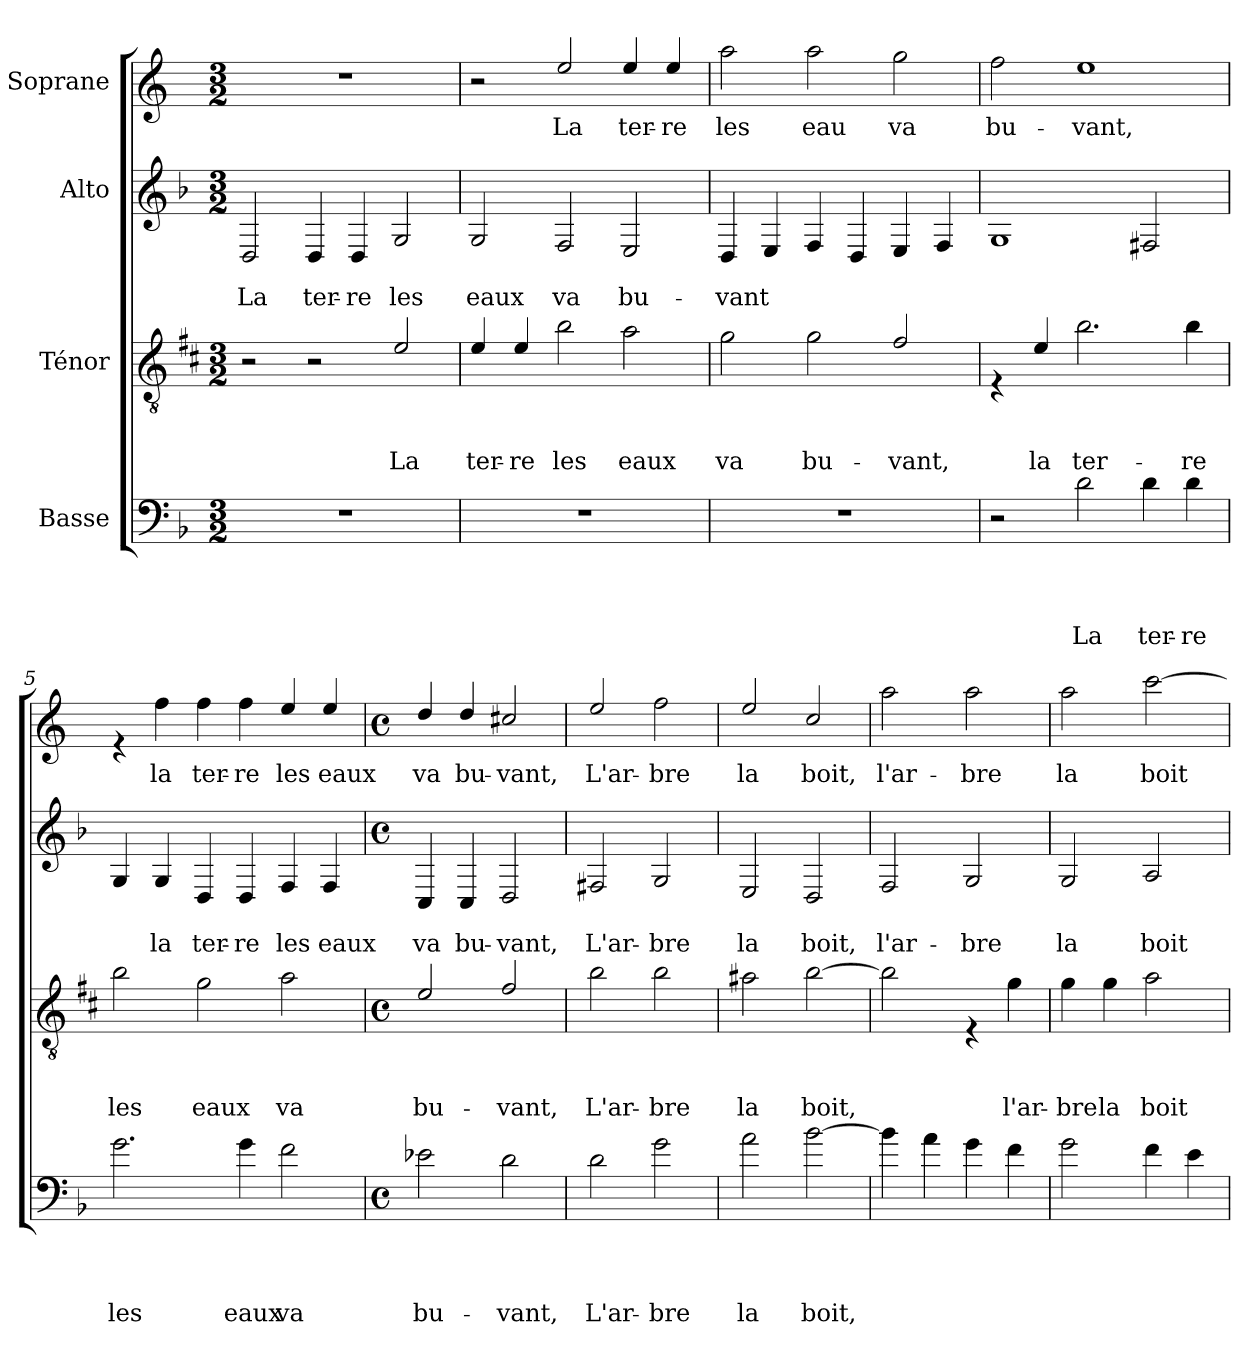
**kern	**text	**text	**text	**text	**kern	**text	**text	**text	**kern	**text	**text	**kern	**text
*part4	*part4	*part4	*part4	*part4	*part3	*part3	*part3	*part3	*part2	*part2	*part2	*part1	*part1
*staff4	*staff4	*staff4	*staff4	*staff4	*staff3	*staff3	*staff3	*staff3	*staff2	*staff2	*staff2	*staff1	*staff1
*I"Basse	*	*	*	*	*I"Ténor	*	*	*	*I"Alto	*	*	*I"Soprane	*
*clefF4	*	*	*	*	*clefGv2	*	*	*	*clefG2	*	*	*clefG2	*
*ITrd7c12	*	*	*	*	*ITrd5c9	*	*	*	*ITrd-7c-12	*	*	*ITrd4c7	*
*k[b-]	*	*	*	*	*k[b-]	*	*	*	*k[b-]	*	*	*k[b-]	*
*F:	*	*	*	*	*F:	*	*	*	*F:	*	*	*F:	*
*M3/2	*	*	*	*	*M3/2	*	*	*	*M3/2	*	*	*M3/2	*
=1	=1	=1	=1	=1	=1	=1	=1	=1	=1	=1	=1	=1	=1
!LO:N:vis=1	!	!	!	!	!	!	!	!	!	!	!LO:LY:b	!LO:N:vis=1	!
1.r	.	.	.	.	2r	.	.	.	2d/	.	La	1.r	.
!	!	!	!	!	!	!	!	!	!	!	!LO:LY:b	!	!
.	.	.	.	.	2r	.	.	.	4d/	.	ter-	.	.
!	!	!	!	!	!	!	!	!	!	!	!LO:LY:b	!	!
.	.	.	.	.	.	.	.	.	4d/	.	-re	.	.
!	!	!	!	!	!	!	!	!LO:LY:b	!	!	!LO:LY:b	!	!
.	.	.	.	.	2G/	.	.	La	2g/	.	les	.	.
=2	=2	=2	=2	=2	=2	=2	=2	=2	=2	=2	=2	=2	=2
!LO:N:vis=1	!	!	!	!	!	!	!	!LO:LY:b	!	!	!LO:LY:b	!	!
1.r	.	.	.	.	4G/	.	.	ter-	2g/	.	eaux	2r	.
!	!	!	!	!	!	!	!	!LO:LY:b	!	!	!	!	!
.	.	.	.	.	4G/	.	.	-re	.	.	.	.	.
!	!	!	!	!	!	!	!	!LO:LY:b	!	!	!LO:LY:b	!	!LO:LY:b
.	.	.	.	.	2d\	.	.	les	2f/	.	va	2a/	La
!	!	!	!	!	!	!	!	!LO:LY:b	!	!	!LO:LY:b	!	!LO:LY:b
.	.	.	.	.	2c\	.	.	eaux	2e/	.	bu-	4a/	ter-
!	!	!	!	!	!	!	!	!	!	!	!	!	!LO:LY:b
.	.	.	.	.	.	.	.	.	.	.	.	4a/	-re
=3	=3	=3	=3	=3	=3	=3	=3	=3	=3	=3	=3	=3	=3
!LO:N:vis=1	!	!	!	!	!	!	!	!LO:LY:b	!	!	!LO:LY:b	!	!LO:LY:b
1.r	.	.	.	.	2B-\	.	.	va	4d/	.	-vant	2dd\	les
.	.	.	.	.	.	.	.	.	4e/	.	.	.	.
!	!	!	!	!	!	!	!	!LO:LY:b	!	!	!	!	!LO:LY:b
.	.	.	.	.	2B-\	.	.	bu-	4f/	.	.	2dd\	eau
.	.	.	.	.	.	.	.	.	4d/	.	.	.	.
!	!	!	!	!	!	!	!	!LO:LY:b	!	!	!	!	!LO:LY:b
.	.	.	.	.	2A/	.	.	-vant,	4e/	.	.	2cc\	va
.	.	.	.	.	.	.	.	.	4f/	.	.	.	.
=4	=4	=4	=4	=4	=4	=4	=4	=4	=4	=4	=4	=4	=4
!	!	!	!	!	!	!	!	!	!	!	!	!	!LO:LY:b
2r	.	.	.	.	4rE	.	.	.	1g	.	.	2b-\	bu-
!	!	!	!	!	!	!	!	!LO:LY:b	!	!	!	!	!
.	.	.	.	.	4G/	.	.	la	.	.	.	.	.
!	!	!	!	!LO:LY:b	!	!	!	!LO:LY:b	!	!	!	!	!LO:LY:b
2D\	.	.	.	La	2.d\	.	.	ter-	.	.	.	1a	-vant,
!	!	!	!	!LO:LY:b	!	!	!	!	!	!	!	!	!
4D\	.	.	.	ter-	.	.	.	.	2f#X/	.	.	.	.
!	!	!	!	!LO:LY:b	!	!	!	!LO:LY:b	!	!	!	!	!
4D\	.	.	.	-re	4d\	.	.	-re	.	.	.	.	.
!!LO:LB:g=z
=5	=5	=5	=5	=5	=5	=5	=5	=5	=5	=5	=5	=5	=5
!	!	!	!	!LO:LY:b	!	!	!	!LO:LY:b	!	!	!	!	!
2.G\	.	.	.	les	2d\	.	.	les	4g/	.	.	4re	.
!	!	!	!	!	!	!	!	!	!	!	!LO:LY:b	!	!LO:LY:b
.	.	.	.	.	.	.	.	.	4g/	.	la	4b-\	la
!	!	!	!	!	!	!	!	!LO:LY:b	!	!	!LO:LY:b	!	!LO:LY:b
.	.	.	.	.	2B-\	.	.	eaux	4d/	.	ter-	4b-\	ter-
!	!	!	!	!LO:LY:b	!	!	!	!	!	!	!LO:LY:b	!	!LO:LY:b
4G\	.	.	.	eaux	.	.	.	.	4d/	.	-re	4b-\	-re
!	!	!	!	!LO:LY:b	!	!	!	!LO:LY:b	!	!	!LO:LY:b	!	!LO:LY:b
2F\	.	.	.	va	2c\	.	.	va	4f/	.	les	4a/	les
!	!	!	!	!	!	!	!	!	!	!	!LO:LY:b	!	!LO:LY:b
.	.	.	.	.	.	.	.	.	4f/	.	eaux	4a/	eaux
=6	=6	=6	=6	=6	=6	=6	=6	=6	=6	=6	=6	=6	=6
*M4/4	*	*	*	*	*M4/4	*	*	*	*M4/4	*	*	*M4/4	*
*met(c)	*	*	*	*	*met(c)	*	*	*	*met(c)	*	*	*met(c)	*
!	!	!	!	!LO:LY:b	!	!	!	!LO:LY:b	!	!	!LO:LY:b	!	!LO:LY:b
2E-X\	.	.	.	bu-	2G/	.	.	bu-	4c/	.	va	4g/	va
!	!	!	!	!	!	!	!	!	!	!	!LO:LY:b	!	!LO:LY:b
.	.	.	.	.	.	.	.	.	4c/	.	bu-	4g/	bu-
!	!	!	!	!LO:LY:b	!	!	!	!LO:LY:b	!	!	!LO:LY:b	!	!LO:LY:b
2D\	.	.	.	-vant,	2A/	.	.	-vant,	2d/	.	-vant,	2f#X/	-vant,
=7	=7	=7	=7	=7	=7	=7	=7	=7	=7	=7	=7	=7	=7
!	!	!	!	!LO:LY:b	!	!	!	!LO:LY:b	!	!	!LO:LY:b	!	!LO:LY:b
2D\	.	.	.	L'ar-	2d\	.	.	L'ar-	2f#X/	.	L'ar-	2a/	L'ar-
!	!	!	!	!LO:LY:b	!	!	!	!LO:LY:b	!	!	!LO:LY:b	!	!LO:LY:b
2G\	.	.	.	-bre	2d\	.	.	-bre	2g/	.	-bre	2b-\	-bre
=8	=8	=8	=8	=8	=8	=8	=8	=8	=8	=8	=8	=8	=8
!	!	!	!	!LO:LY:b	!	!	!	!LO:LY:b	!	!	!LO:LY:b	!	!LO:LY:b
2A\	.	.	.	la	2c#X\	.	.	la	2e/	.	la	2a/	la
!	!	!	!	!LO:LY:b	!	!	!	!LO:LY:b	!	!	!LO:LY:b	!	!LO:LY:b
[>2B-\	.	.	.	boit,	[>2d\	.	.	boit,	2d/	.	boit,	2f/	boit,
=9	=9	=9	=9	=9	=9	=9	=9	=9	=9	=9	=9	=9	=9
!	!	!	!	!	!	!	!	!	!	!	!LO:LY:b	!	!LO:LY:b
4B-\]	.	.	.	.	2d\]	.	.	.	2f/	.	l'ar-	2dd\	l'ar-
4A\	.	.	.	.	.	.	.	.	.	.	.	.	.
!	!	!	!	!	!	!	!	!	!	!	!LO:LY:b	!	!LO:LY:b
4G\	.	.	.	.	4rE	.	.	.	2g/	.	-bre	2dd\	-bre
!	!	!	!	!	!	!	!	!LO:LY:b	!	!	!	!	!
4F\	.	.	.	.	4B-\	.	.	l'ar-	.	.	.	.	.
!!LO:LB:g=z
=10	=10	=10	=10	=10	=10	=10	=10	=10	=10	=10	=10	=10	=10
!	!	!	!	!	!	!	!	!LO:LY:b	!	!	!LO:LY:b	!	!LO:LY:b
2G\	.	.	.	.	4B-\	.	.	-bre	2g/	.	la	2dd\	la
!	!	!	!	!	!	!	!	!LO:LY:b	!	!	!	!	!
.	.	.	.	.	4B-\	.	.	la	.	.	.	.	.
!	!	!	!	!	!	!	!	!LO:LY:b	!	!	!LO:LY:b	!	!LO:LY:b
4F\	.	.	.	.	2c\	.	.	boit	2a/	.	boit	[>2ff\	boit
4E\	.	.	.	.	.	.	.	.	.	.	.	.	.
=	=	=	=	=	=	=	=	=	=	=	=	=	=
*-	*-	*-	*-	*-	*-	*-	*-	*-	*-	*-	*-	*-	*-
